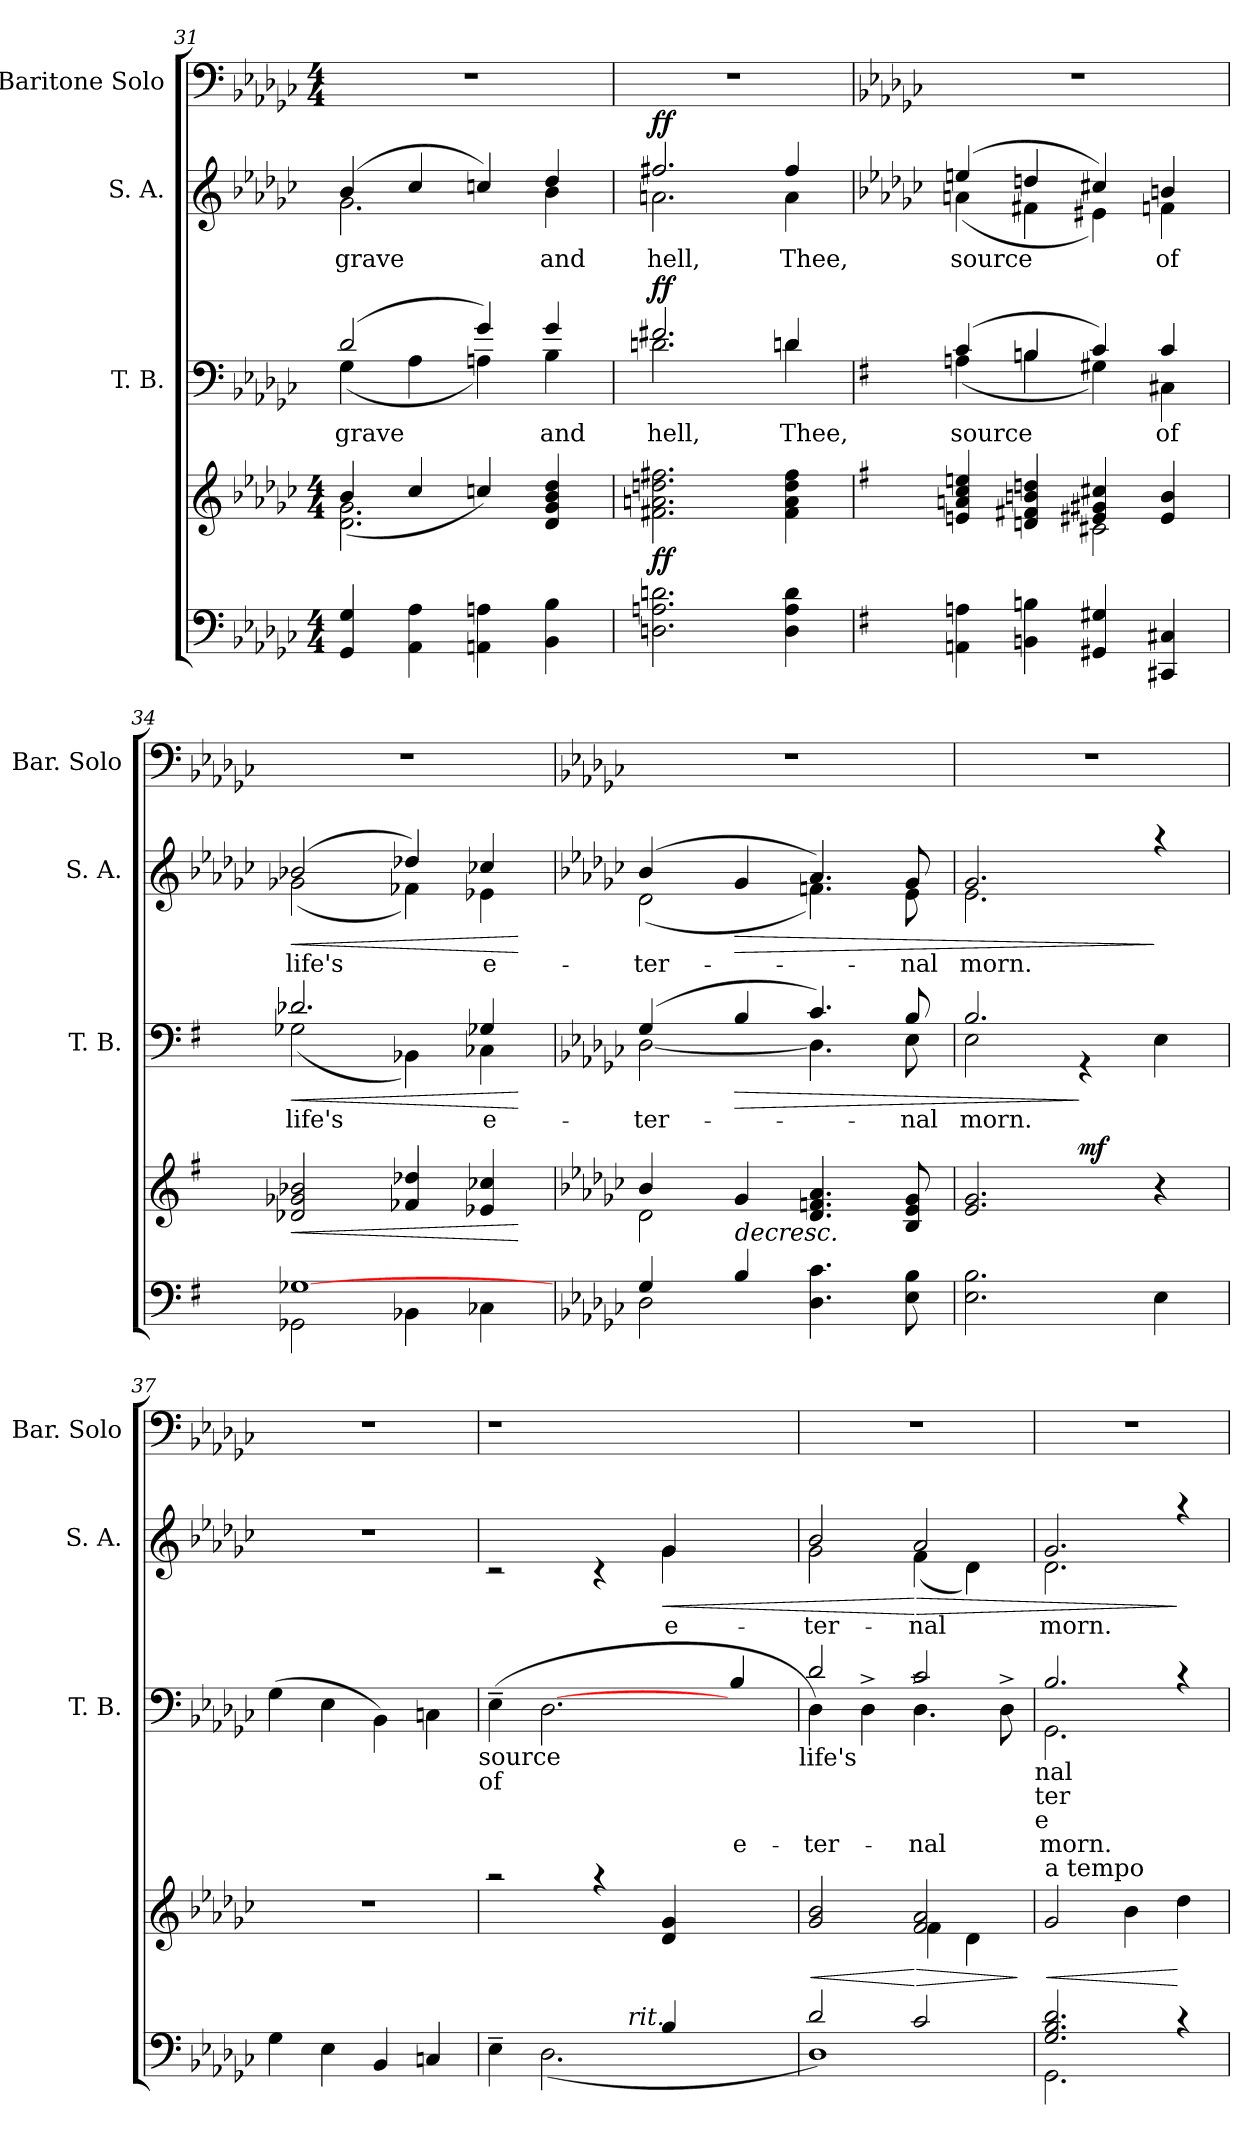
**kern	**kern	**dynam	**kern	**text	**dynam	**kern	**text	**dynam	**kern
*part5	*part4	*part4	*part3	*part3	*part3	*part2	*part2	*part2	*part1
*staff5	*staff4	*staff4	*staff3	*staff3	*staff3	*staff2	*staff2	*staff2	*staff1
*	*	*	*I"T. B.	*	*	*I"S. A.	*	*	*I"Baritone Solo
*	*	*	*I'T. B.	*	*	*I'S. A.	*	*	*I'Bar. Solo
*clefF4	*clefG2	*	*clefF4	*	*	*clefG2	*	*	*clefF4
*k[b-e-a-d-g-c-]	*k[b-e-a-d-g-c-]	*	*k[b-e-a-d-g-c-]	*	*	*k[b-e-a-d-g-c-]	*	*	*k[b-e-a-d-g-c-]
*G-:	*G-:	*	*G-:	*	*	*G-:	*	*	*G-:
*M4/4	*M4/4	*	*	*	*	*	*	*	*M4/4
=31	=31	=31	=31	=31	=31	=31	=31	=31	=31
*	*^	*	*	*	*	*	*	*	*
!	!	!	!	!	!LO:LY:a	!	!	!LO:LY:b	!	!
*	*	*	*	*^	*	*	*^	*	*	*
4GG-/ 4G-/	2.d-\ 2.g-\	(4b-/	.	(2d-/	(<4G-\	grave	.	(4b-/	2.g-\	grave	.	1r
4AA-\ 4A-\	.	4cc-/	.	.	4A-\	.	.	4cc-/	.	.	.	.
4AAn\ 4An\	.	4ccn/)	.	4g-/)	4An\)	.	.	4ccn/)	.	.	.	.
!	!	!	!	!	!	!LO:LY:a	!	!	!	!LO:LY:b	!	!
4BB-\ 4B-\	4ryy	4d-/ 4g-/ 4b-/ 4dd-/	.	4g-/	4B-\	and	.	4dd-/	4b-\	and	.	.
=32	=32	=32	=32	=32	=32	=32	=32	=32	=32	=32	=32	=32
!	!	!	!LO:DY:b	!	!	!LO:LY:a	!LO:DY:b	!	!	!LO:LY:b	!LO:DY:a	!
*	*v	*v	*	*	*	*	*	*	*	*	*	*
2.Dn\ 2.An\ 2.dn\	2.f#X\ 2.an\ 2.ddn\ 2.ff#X\	ff	2.f#X/	2.dn\	hell,	ff	2.ff#X/	2.an\	hell,	ff	1r
!	!	!	!	!	!LO:LY:a	!	!	!	!LO:LY:b	!	!
4D\ 4A\ 4d\	4f#\ 4a\ 4dd\ 4ff#\	.	4dn/	4d\	Thee,	.	4ff#/	4a\	Thee,	.	.
=33	=33	=33	=33	=33	=33	=33	=33	=33	=33	=33	=33
*k[f#]	*k[f#]	*	*k[f#]	*	*	*	*	*	*	*	*
*G:	*G:	*	*G:	*	*	*	*	*	*	*	*
*	*^	*	*	*	*	*	*	*	*	*	*
!	!	!	!	!	!	!LO:LY:a	!	!	!	!LO:LY:b	!	!
4AAn\ 4An\	4en/ 4an/ 4cc/ 4een/	2ryy	.	(4c/	(<4An\	source	.	(4een/	(<4an\	source	.	1r
4BBn\ 4Bn\	4dn/ 4f#X/ 4bn/ 4ddn/	.	.	4Bn/	4B\	.	.	4ddn/	4f#X\	.	.	.
4GG#X/ 4G#X/	4e#X/ 4g#X/ 4cc#X/	2c#X\	.	4c/)	4G#X\)	.	.	4cc#X/)	4e#X\)	.	.	.
!	!	!	!	!	!	!LO:LY:a	!	!	!	!LO:LY:b	!	!
4CC#X/ 4C#X/	4e#/ 4b/	.	.	4c/	4C#X\	of	.	4bn/	4fn\	of	.	.
*	*v	*v	*	*	*	*	*	*	*	*	*	*
=34	=34	=34	=34	=34	=34	=34	=34	=34	=34	=34	=34
*^	*	*	*	*	*	*	*	*	*	*	*
!	!	!	!LO:HP:b	!	!	!LO:LY:a	!LO:HP:b	!	!	!LO:LY:b	!LO:HP:b	!
[>1G-X	2GG-X\	2d-X/ 2g-X/ 2b-X/	<	2.d-X/	(<2G-X\	life's	<	(2b-X/	(<2g-X\	life's	<	1r
.	4BB-X\	4f-X/ 4dd-X/	.	.	4BB-X\)	.	.	4dd-X/)	4f-X\)	.	.	.
!	!	!	!	!	!	!LO:LY:a	!	!	!	!LO:LY:b	!	!
.	4C-X\	4e-X/ 4cc-X/	.	4G-X/	4C-X\	e-	.	4cc-X/	4e-X\	e-	.	.
*	*	*	*	*v	*v	*	*	*	*	*	*	*
*v	*v	*	*	*	*	*	*v	*v	*	*	*
.	.	[	.	.	[	.	.	[	.
!!LO:PB:g=z
=35	=35	=35	=35	=35	=35	=35	=35	=35	=35
*k[b-e-a-d-g-c-]	*k[b-e-a-d-g-c-]	*	*k[b-e-a-d-g-c-]	*	*	*	*	*	*
*G-:	*G-:	*	*G-:	*	*	*	*	*	*
*^	*^	*	*	*	*	*	*	*	*
*	*	*	*^	*	*	*	*	*	*	*	*
!	!	!	!	!	!	!	!LO:LY:a	!	!	!LO:LY:b	!	!
*	*	*	*	*	*	*^	*	*	*^	*	*	*
2D-\	4G-/	16ryy	2d-\	4b-/	.	(4G-/	[<2D-\	-ter-	.	(4b-/	(<2d-\	-ter-	.	1r
.	.	2...ryy	.	.	.	.	.	.	.	.	.	.	.	.
!	!	!	!	!	!LO:HP:b	!	!	!	!LO:HP:b	!	!	!	!LO:HP:b	!
.	4B-/	.	.	4g-/	>	4B-/	.	.	>	4g-/	.	.	>	.
2ryy	4.D-\ 4.c-\	.	2ryy	4.d-/ 4.fn/ 4.a-/	.	4.c-/)	4.D-\]	.	.	4.a-/)	4.fn\)	.	.	.
!	!	!	!	!	!	!	!	!LO:LY:a	!	!	!	!LO:LY:b	!	!
.	8E-\ 8B-\	.	.	8B-/ 8e-/ 8g-/	.	8B-/	8E-\	-nal	.	8g-/	8e-\	-nal	.	.
=36	=36	=36	=36	=36	=36	=36	=36	=36	=36	=36	=36	=36	=36	=36
!	!	!	!	!	!	!	!	!LO:LY:a	!	!	!	!LO:LY:b	!	!
*v	*v	*	*	*	*	*	*	*	*	*	*	*	*	*
*	*	*v	*v	*	*	*	*	*	*	*	*	*	*
2.E-\ 2.B-\	2.e-/ 2.g-/	2ryy	.	2.B-/	2E-\	morn.	.	2.g-/	2.e-\	morn.	.	1r
!	!	!	!LO:DY:a	!	!	!	!	!	!	!	!	!
.	.	2ryy	mf	.	4rGG	.	]	.	.	.	.	.
4E-\	4r	.	]	4ryy	4E-\	.	.	4raa	4ryy	.	]	.
!	!	!	!	!	!LO:TX:b:t=Thee,	!	!	!	!	!	!	!
*	*v	*v	*	*	*	*	*	*v	*v	*	*	*
*	*	*	*v	*v	*	*	*	*	*	*
=37	=37	=37	=37	=37	=37	=37	=37	=37	=37
4G-\	1r	.	(<4G-\	.	.	1r	.	.	1r
4E-\	.	.	4E-\	.	.	.	.	.	.
4BB-/	.	.	4BB-\)	.	.	.	.	.	.
4Cn/	.	.	4Cn\	.	.	.	.	.	.
!	!	!	!LO:TX:b:t=source	!	!	!	!	!	!
!	!	!	!LO:TX:b:t=of	!	!	!	!	!	!
=38	=38	=38	=38	=38	=38	=38	=38	=38	=38
*^	*^	*	*	*	*	*^	*	*	*
*	*^	*	*	*	*	*	*	*	*	*	*	*
4E-~<\	4ryy	2.ryy	2raa	2.ryy	.	(<4E-~>\	.	.	2.ryy	2rc	.	.	1r
4.ryy	(<2.D-\	.	.	.	.	[<2.D-\	.	.	.	.	.	.	.
.	.	.	4raa	.	.	.	.	.	.	4rc	.	.	.
!LO:TX:a:i:t=rit.	!	!	!	!	!	!	!	!	!	!	!	!	!
4ryy	.	.	.	.	.	.	.	.	.	.	.	.	.
!	!	!	!	!	!	!	!	!	!	!	!LO:LY:b	!LO:HP:b	!
.	.	4B-/	8ryy	4d-/ 4g-/	.	.	.	.	4g-/	4g-\	e-	<	.
4.ryy	.	.	4ryy	.	.	.	.	.	.	.	.	.	.
!	!	!	!	!	!	!	!LO:LY:a	!	!	!	!	!	!
.	4ryy	4ryy	.	4ryy	.	4B-/	e-	.	4ryy	4ryy	.	.	4ryy
.	.	.	8ryy	.	.	.	.	.	.	.	.	.	.
*v	*v	*v	*	*	*	*	*	*	*	*	*	*	*
!	!	!	!	!LO:TX:b:t=life's	!	!	!	!	!	!	!
=39	=39	=39	=39	=39	=39	=39	=39	=39	=39	=39	=39
*^	*	*	*	*	*	*	*	*	*	*	*
!	!	!	!	!LO:HP:b	!	!LO:LY:a	!	!	!	!LO:LY:b	!	!
*	*	*	*	*	*^	*	*	*	*	*	*	*
2d-/	1D-)	2g-/ 2b-/	2ryy	<	4D-\)	2d-/	-ter-	.	2b-/	2g-\	-ter-	.	1r
.	.	.	.	.	4D-^<\	.	.	.	.	.	.	.	.
!	!	!	!	!LO:HP:n=1:b	!	!	!LO:LY:a	!	!	!	!LO:LY:b	!LO:HP:n=1:b	!
2c-/	.	2f/ 2a-/	4f\	[ >	4.D-^<\	2c-/	-nal	.	2a-/	(<4f\	-nal	[ >	.
.	.	.	4d-\	.	.	.	.	.	.	4d-\)	.	.	.
.	.	.	.	.	8D-^<\	.	.	.	.	.	.	.	.
*v	*v	*	*	*	*v	*v	*	*	*v	*v	*	*	*
*	*v	*v	*	*	*	*	*	*	*	*
.	.	]	.	.	.	.	.	.	.
!	!	!	!LO:TX:b:t=nal	!	!	!	!	!	!
!	!	!	!LO:TX:b:t=ter	!	!	!	!	!	!
!	!	!	!LO:TX:b:t=e	!	!	!	!	!	!
=40	=40	=40	=40	=40	=40	=40	=40	=40	=40
*^	*	*	*	*	*	*	*	*	*
!	!	!LO:TX:a:t=a tempo	!	!	!	!	!	!	!	!
!	!	!	!LO:HP:b	!	!LO:LY:a	!	!	!LO:LY:b	!	!
*	*	*	*	*^	*	*	*^	*	*	*
2.G-/ 2.B-/ 2.d-/	2.GG-\	2g-/	<	2.B-/	2.GG-\	morn.	.	2.g-/	2.d-\	morn.	.	1r
.	.	4b-\	.	.	.	.	.	.	.	.	.	.
4rc	4ryy	4dd-\	[	4rc	4ryy	.	.	4raa	4ryy	.	]	.
!	!	!	!	!	!LO:TX:b:t=morn.	!	!	!	!	!	!	!
*	*	*	*	*v	*v	*	*	*	*	*	*	*
*v	*v	*	*	*	*	*	*v	*v	*	*	*
=	=	=	=	=	=	=	=	=	=
*-	*-	*-	*-	*-	*-	*-	*-	*-	*-
